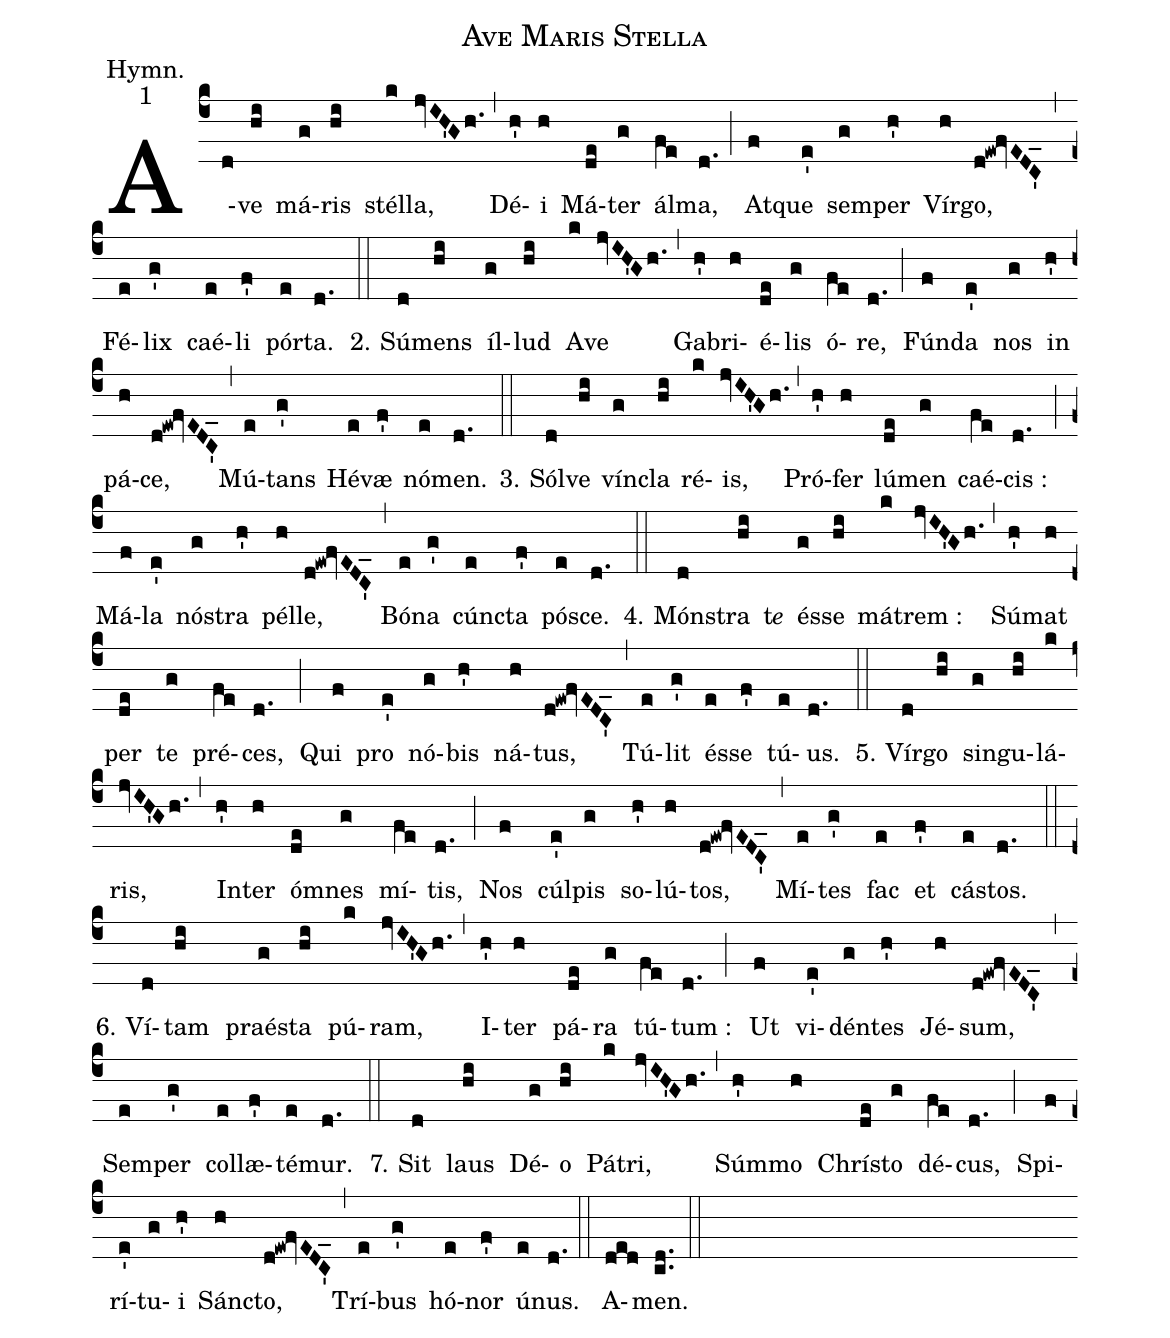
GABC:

name: Ave Maris Stella;
office-part: Hymn for Blessed Virgin Mary;
mode: 1;
annotation: Hymn.;
annotation: 1;
%%
% The syntax in this part is called gabc. Please refer to http://home.gna.org/gregorio/gabc/#basis

(c4)A(d)ve(hi) má(g)ris(hi) stél(k)la,(jvIH'Gh.) (,)
Dé(h')i(h) Má(de)ter(g) ál(fe)ma,(d.) (;)
At(f)que(e') sem(g)per(h') Vír(h)go,(d!ew!fvEDC'_) (,)
Fé(e)lix(g') caé(e)li(f') pór(e)ta.(d.) (::)

2. Sú(d)mens(hi) íl(g)lud(hi) A(k)ve(jvIH'Gh.) (,)
Ga(h')bri(h)é(de)lis(g) ó(fe)re,(d.) (;)
Fún(f)da(e') nos(g) in(h') pá(h)ce,(d!ew!fvEDC'_) (,)
Mú(e)tans(g') Hé(e)væ(f') nó(e)men.(d.) (::)

3. Sól(d)ve(hi) vín(g)cla(hi) ré(k)is,(jvIH'Gh.) (,)
Pró(h')fer(h) lú(de)men(g) caé(fe)cis :(d.) (;)
Má(f)la(e') nó(g)stra(h') pél(h)le,(d!ew!fvEDC'_) (,)
Bó(e)na(g') cún(e)cta(f') pó(e)sce.(d.) (::)

4. Món(d)stra(hi) t<i>e</i>() és(g)se(hi) má(k)trem :(jvIH'Gh.) (,)
Sú(h')mat(h) per(de) te(g) pré(fe)ces,(d.) (;)
Qui(f) pro(e') nó(g)bis(h') ná(h)tus,(d!ew!fvEDC'_) (,)
Tú(e)lit(g') és(e)se(f') tú(e)us.(d.) (::)

5. Vír(d)go(hi) sin(g)gu(hi)lá(k)ris,(jvIH'Gh.) (,)
In(h')ter(h) óm(de)nes(g) mí(fe)tis,(d.) (;)
Nos(f) cúl(e')pis(g) so(h')lú(h)tos,(d!ew!fvEDC'_) (,)
Mí(e)tes(g') fac(e) et(f') cá(e)stos.(d.) (::)

6. Ví(d)tam(hi) praé(g)sta(hi) pú(k)ram,(jvIH'Gh.) (,)
I(h')ter(h) pá(de)ra(g) tú(fe)tum :(d.) (;)
Ut(f) vi(e')dén(g)tes(h') Jé(h)sum,(d!ew!fvEDC'_) (,)
Sem(e)per(g') col(e)læ(f')té(e)mur.(d.) (::)

7. Sit(d) laus(hi) Dé(g)o(hi) Pá(k)tri,(jvIH'Gh.) (,)
Súm(h')mo(h) Chrí(de)sto(g) dé(fe)cus,(d.) (;)
Spi(f)rí(e')tu(g)i(h') Sán(h)cto,(d!ew!fvEDC'_) (,)
Trí(e)bus(g') hó(e)nor(f') ú(e)nus.(d.) (::)

A(ded)men.(cd..) (::)
